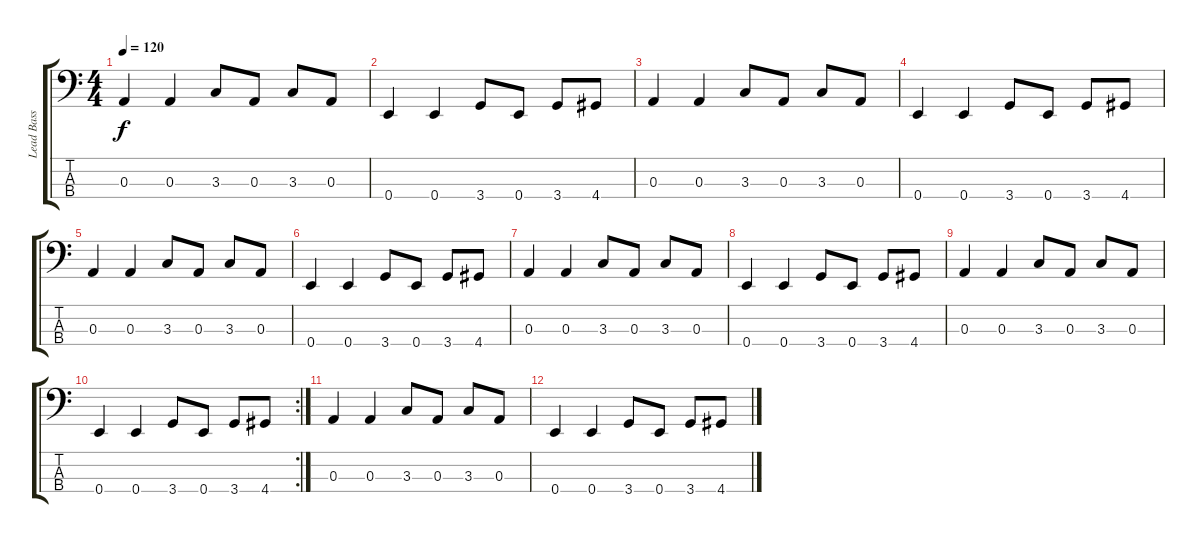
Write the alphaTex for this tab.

\track ("Lead Bass" "Lead Bass") {instrument electricbassfinger}
\staff {score tabs}
\tuning (G2 D2 A1 E1) {hide}
\ts (4 4)
\tempo 120
\clef f4
\ks c
0.3.4{dy f} 0.3.4 3.3.8 0.3.8 3.3.8 0.3.8 |
0.4.4 0.4.4 3.4.8 0.4.8 3.4.8 4.4.8 |
0.3.4 0.3.4 3.3.8 0.3.8 3.3.8 0.3.8 |
0.4.4 0.4.4 3.4.8 0.4.8 3.4.8 4.4.8 |
0.3.4 0.3.4 3.3.8 0.3.8 3.3.8 0.3.8 |
0.4.4 0.4.4 3.4.8 0.4.8 3.4.8 4.4.8 |
0.3.4 0.3.4 3.3.8 0.3.8 3.3.8 0.3.8 |
0.4.4 0.4.4 3.4.8 0.4.8 3.4.8 4.4.8 |
0.3.4 0.3.4 3.3.8 0.3.8 3.3.8 0.3.8 |
\rc 2
0.4.4 0.4.4 3.4.8 0.4.8 3.4.8 4.4.8 |
0.3.4 0.3.4 3.3.8 0.3.8 3.3.8 0.3.8 |
0.4.4 0.4.4 3.4.8 0.4.8 3.4.8 4.4.8
